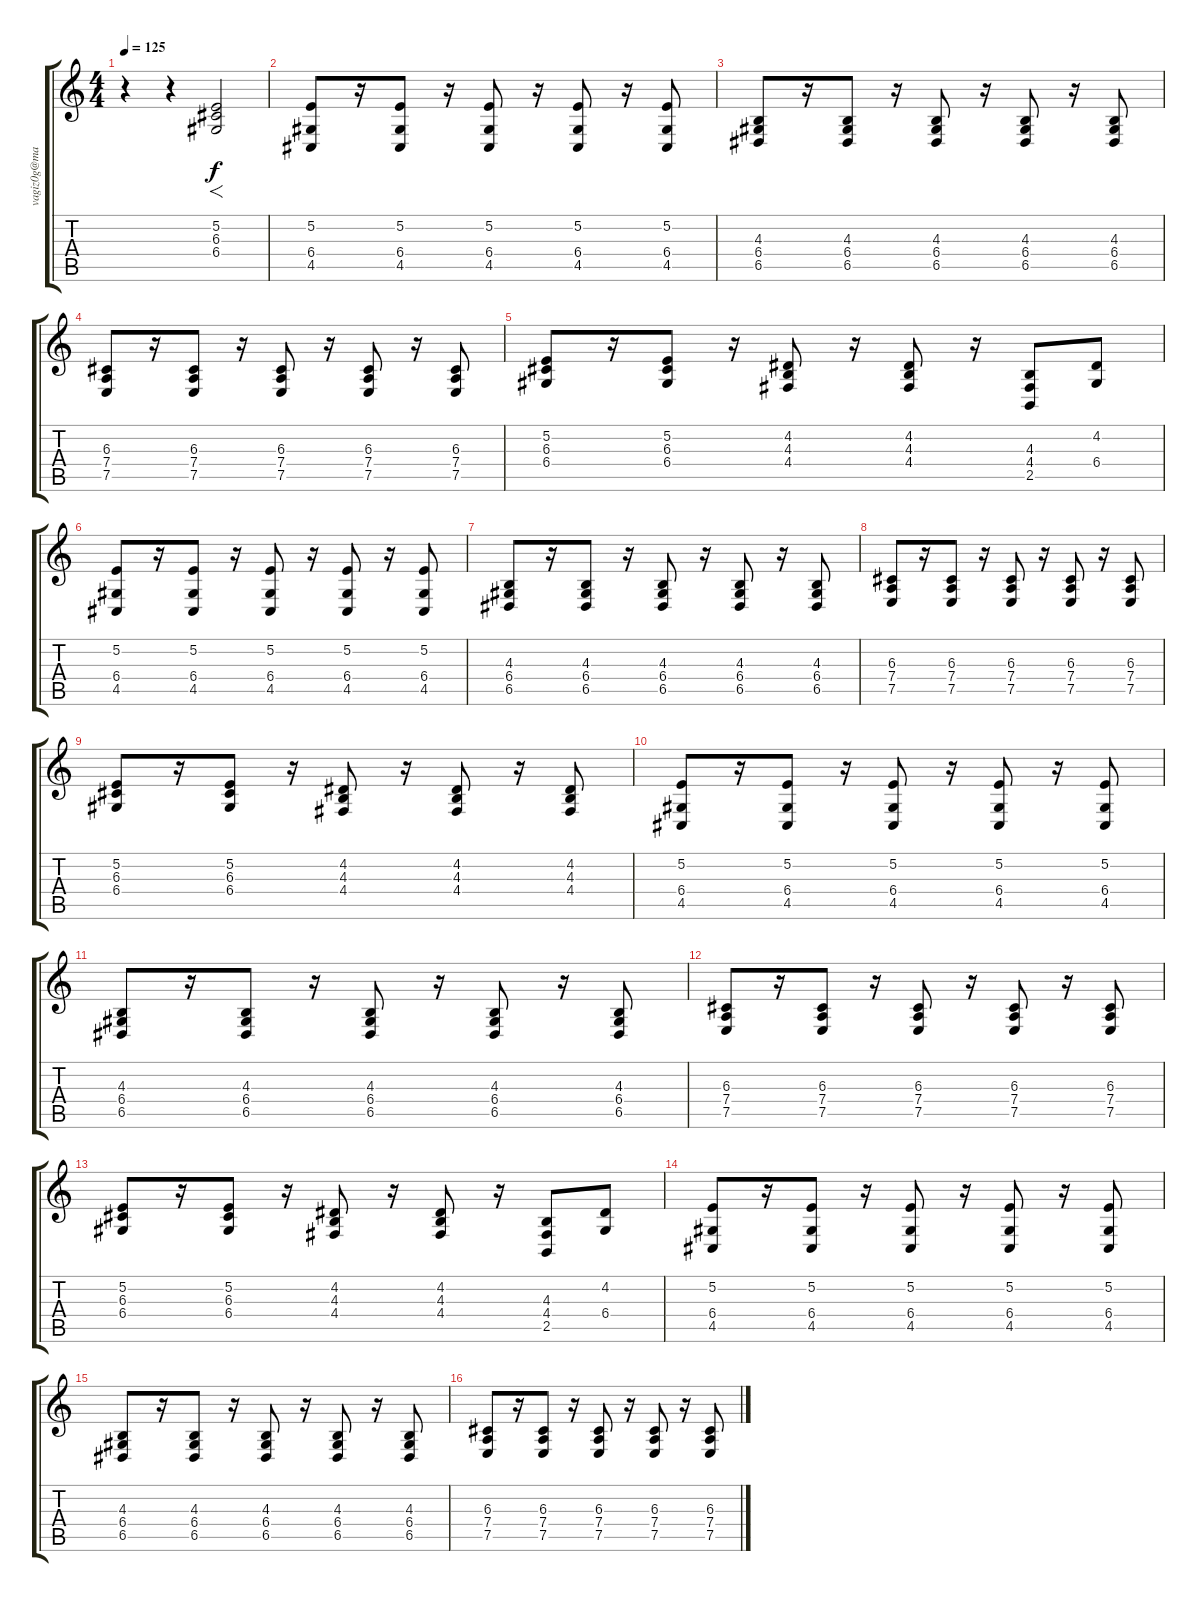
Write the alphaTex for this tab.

\track ("" "vagiz0g@ma") {instrument lead2sawtooth}
\staff {score tabs}
\tuning (E4 B3 G3 D3 A2 E2) {hide}
\ts (4 4)
\tempo 125
\clef g2
\ks c
r.4{dy f} r.4 (5.2 6.3 6.4).2{f} |
(5.2 6.4 4.5).8 r.16 (5.2 6.4 4.5).8 r.16 (5.2 6.4 4.5).8 r.16 (5.2 6.4 4.5).8 r.16 (5.2 6.4 4.5).8 |
(4.3 6.4 6.5).8 r.16 (4.3 6.4 6.5).8 r.16 (4.3 6.4 6.5).8 r.16 (4.3 6.4 6.5).8 r.16 (4.3 6.4 6.5).8 |
(6.3 7.4 7.5).8 r.16 (6.3 7.4 7.5).8 r.16 (6.3 7.4 7.5).8 r.16 (6.3 7.4 7.5).8 r.16 (6.3 7.4 7.5).8 |
(5.2 6.3 6.4).8 r.16 (5.2 6.3 6.4).8 r.16 (4.2 4.3 4.4).8 r.16 (4.2 4.3 4.4).8 r.16 (4.3 4.4 2.5).8 (4.2 6.4).8 |
(5.2 6.4 4.5).8 r.16 (5.2 6.4 4.5).8 r.16 (5.2 6.4 4.5).8 r.16 (5.2 6.4 4.5).8 r.16 (5.2 6.4 4.5).8 |
(4.3 6.4 6.5).8 r.16 (4.3 6.4 6.5).8 r.16 (4.3 6.4 6.5).8 r.16 (4.3 6.4 6.5).8 r.16 (4.3 6.4 6.5).8 |
(6.3 7.4 7.5).8 r.16 (6.3 7.4 7.5).8 r.16 (6.3 7.4 7.5).8 r.16 (6.3 7.4 7.5).8 r.16 (6.3 7.4 7.5).8 |
(5.2 6.3 6.4).8 r.16 (5.2 6.3 6.4).8 r.16 (4.2 4.3 4.4).8 r.16 (4.2 4.3 4.4).8 r.16 (4.2 4.3 4.4).8 |
(5.2 6.4 4.5).8 r.16 (5.2 6.4 4.5).8 r.16 (5.2 6.4 4.5).8 r.16 (5.2 6.4 4.5).8 r.16 (5.2 6.4 4.5).8 |
(4.3 6.4 6.5).8 r.16 (4.3 6.4 6.5).8 r.16 (4.3 6.4 6.5).8 r.16 (4.3 6.4 6.5).8 r.16 (4.3 6.4 6.5).8 |
(6.3 7.4 7.5).8 r.16 (6.3 7.4 7.5).8 r.16 (6.3 7.4 7.5).8 r.16 (6.3 7.4 7.5).8 r.16 (6.3 7.4 7.5).8 |
(5.2 6.3 6.4).8 r.16 (5.2 6.3 6.4).8 r.16 (4.2 4.3 4.4).8 r.16 (4.2 4.3 4.4).8 r.16 (4.3 4.4 2.5).8 (4.2 6.4).8 |
(5.2 6.4 4.5).8 r.16 (5.2 6.4 4.5).8 r.16 (5.2 6.4 4.5).8 r.16 (5.2 6.4 4.5).8 r.16 (5.2 6.4 4.5).8 |
(4.3 6.4 6.5).8 r.16 (4.3 6.4 6.5).8 r.16 (4.3 6.4 6.5).8 r.16 (4.3 6.4 6.5).8 r.16 (4.3 6.4 6.5).8 |
(6.3 7.4 7.5).8 r.16 (6.3 7.4 7.5).8 r.16 (6.3 7.4 7.5).8 r.16 (6.3 7.4 7.5).8 r.16 (6.3 7.4 7.5).8
